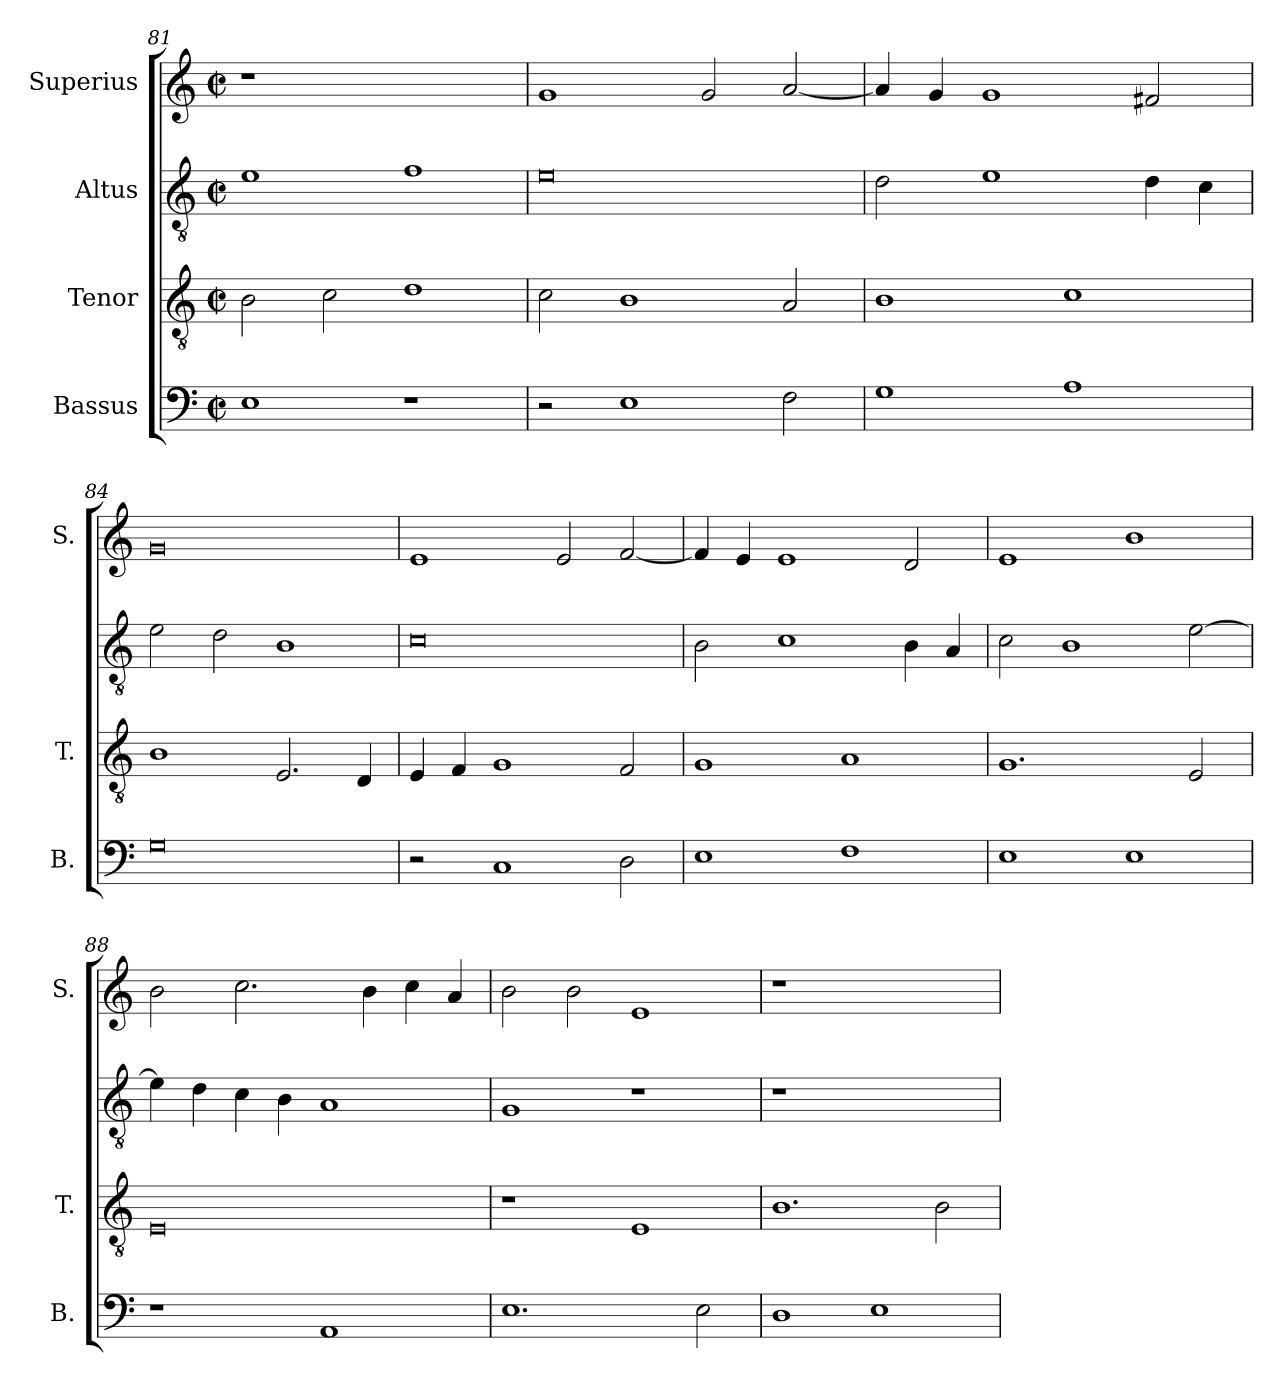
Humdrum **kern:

**kern	**kern	**kern	**kern
*part4	*part3	*part2	*part1
*staff4	*staff3	*staff2	*staff1
*I"Bassus	*I"Tenor	*I"Altus	*I"Superius
*I'B.	*I'T.	*	*I'S.
*clefF4	*clefGv2	*clefGv2	*clefG2
*	*ITrd7c12	*ITrd7c12	*
*k[]	*k[]	*k[]	*k[]
*C:	*C:	*C:	*C:
*M2/2	*M2/2	*M2/2	*M2/2
*met(c|)	*met(c|)	*met(c|)	*met(c|)
=81	=81	=81	=81
!	!	!	!LO:N:vis=1
1Ei	2BBi\	1Ei	1r
.	2Ci\	.	.
1r	1Di	1Fi	1ryy
=82	=82	=82	=82
2r	2Ci\	0Ei	1gi
1Ei	1BBi	.	.
.	.	.	2gi/
2Fi\	2AAi/	.	[<2ai/
!!LO:LB:g=z
=83	=83	=83	=83
1Gi	1BBi	2Di\	4ai/]
.	.	.	4gi/
.	.	1Ei	1gi
1Ai	1Ci	.	.
.	.	4Di\	2f#Xi/
.	.	4Ci\	.
=84	=84	=84	=84
0Gi	1BBi	2Ei\	0gi
.	.	2Di\	.
.	2.EEi/	1BBi	.
.	4DDi/	.	.
=85	=85	=85	=85
2r	4EEi/	0Ci	1ei
.	4FFi/	.	.
1Ci	1GGi	.	.
.	.	.	2ei/
2Di\	2FFi/	.	[<2fi/
=86	=86	=86	=86
1Ei	1GGi	2BBi\	4fi/]
.	.	.	4ei/
.	.	1Ci	1ei
1Fi	1AAi	.	.
.	.	4BBi\	2di/
.	.	4AAi/	.
=87	=87	=87	=87
1Ei	1.GGi	2Ci\	1ei
.	.	1BBi	.
1Ei	.	.	1bi
.	2EEi/	[>2Ei\	.
!!LO:PB:g=z
=88	=88	=88	=88
1r	0EEi	4Ei\]	2bi\
.	.	4Di\	.
.	.	4Ci\	2.cci\
.	.	4BBi\	.
1AAi	.	1AAi	.
.	.	.	4bi\
.	.	.	4cci\
.	.	.	4ai/
=89	=89	=89	=89
1.Ei	1r	1GGi	2bi\
.	.	.	2bi\
.	1EEi	1r	1ei
2Ei\	.	.	.
=90	=90	=90	=90
!	!	!LO:N:vis=1	!LO:N:vis=1
1Di	1.BBi	1r	1r
1Ei	.	1ryy	1ryy
.	2BBi\	.	.
=	=	=	=
*-	*-	*-	*-
